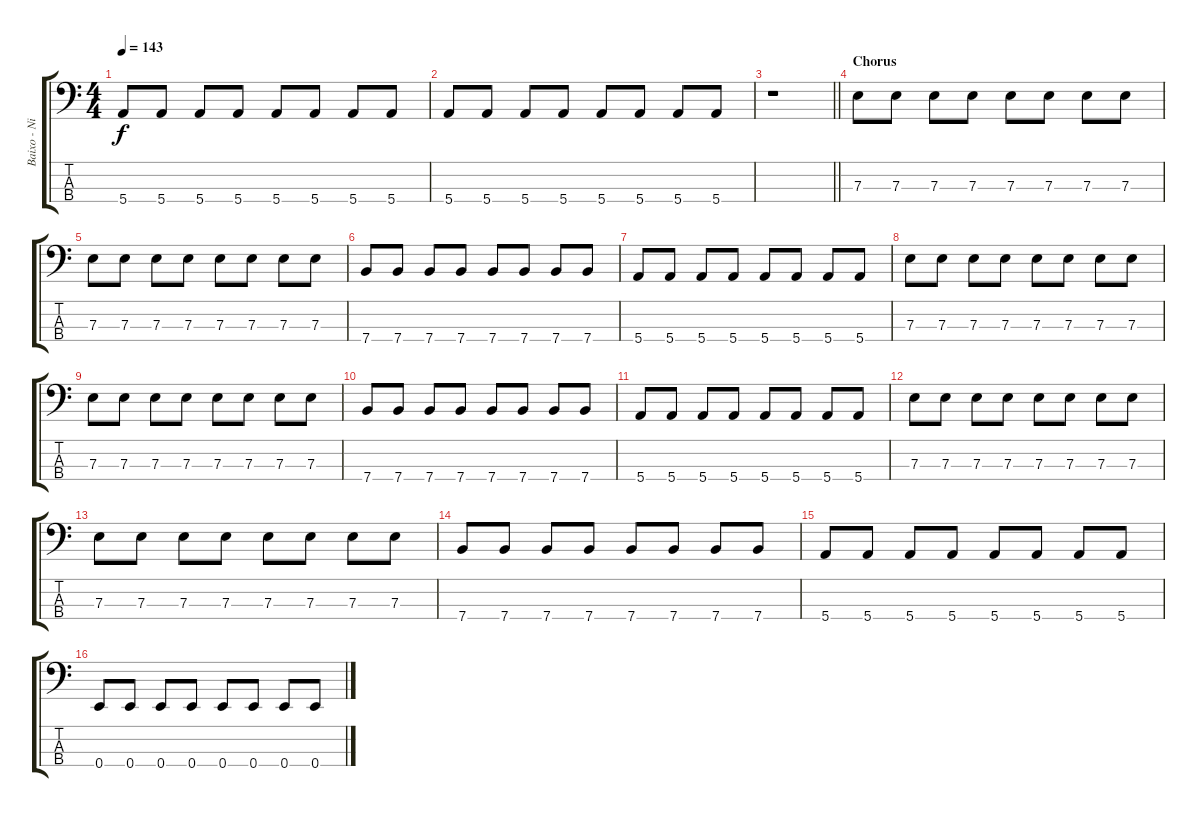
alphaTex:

\track ("Baixo - Nikola" "Baixo - Ni") {instrument electricbasspick}
\staff {score tabs}
\tuning (G2 D2 A1 E1) {hide}
\ts (4 4)
\tempo 143
\clef f4
\ks c
5.4.8{dy f} 5.4.8 5.4.8 5.4.8 5.4.8 5.4.8 5.4.8 5.4.8 |
5.4.8 5.4.8 5.4.8 5.4.8 5.4.8 5.4.8 5.4.8 5.4.8 |
\barLineRight lightlight
r.1 |
\section ("" "Chorus")
7.3.8 7.3.8 7.3.8 7.3.8 7.3.8 7.3.8 7.3.8 7.3.8 |
7.3.8 7.3.8 7.3.8 7.3.8 7.3.8 7.3.8 7.3.8 7.3.8 |
7.4.8 7.4.8 7.4.8 7.4.8 7.4.8 7.4.8 7.4.8 7.4.8 |
5.4.8 5.4.8 5.4.8 5.4.8 5.4.8 5.4.8 5.4.8 5.4.8 |
7.3.8 7.3.8 7.3.8 7.3.8 7.3.8 7.3.8 7.3.8 7.3.8 |
7.3.8 7.3.8 7.3.8 7.3.8 7.3.8 7.3.8 7.3.8 7.3.8 |
7.4.8 7.4.8 7.4.8 7.4.8 7.4.8 7.4.8 7.4.8 7.4.8 |
5.4.8 5.4.8 5.4.8 5.4.8 5.4.8 5.4.8 5.4.8 5.4.8 |
7.3.8 7.3.8 7.3.8 7.3.8 7.3.8 7.3.8 7.3.8 7.3.8 |
7.3.8 7.3.8 7.3.8 7.3.8 7.3.8 7.3.8 7.3.8 7.3.8 |
7.4.8 7.4.8 7.4.8 7.4.8 7.4.8 7.4.8 7.4.8 7.4.8 |
5.4.8 5.4.8 5.4.8 5.4.8 5.4.8 5.4.8 5.4.8 5.4.8 |
0.4.8 0.4.8 0.4.8 0.4.8 0.4.8 0.4.8 0.4.8 0.4.8
